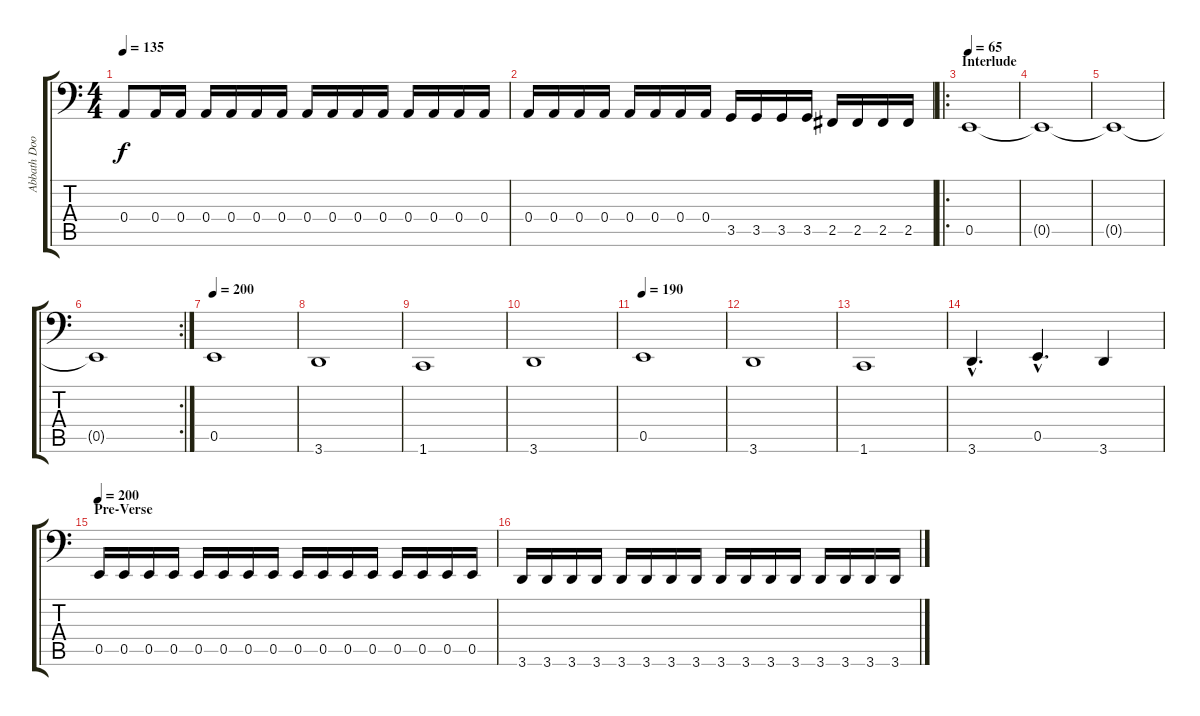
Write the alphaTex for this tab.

\track ("Abbath Doom Occulta (Bass)" "Abbath Doo") {instrument electricbasspick}
\staff {score tabs}
\tuning (B2 Gb2 D2 A1 E1 B0) {hide}
\ts (4 4)
\tempo 135
\clef f4
\ks c
0.4.8{dy f} 0.4.16 0.4.16 0.4.16 0.4.16 0.4.16 0.4.16 0.4.16 0.4.16 0.4.16 0.4.16 0.4.16 0.4.16 0.4.16 0.4.16 |
0.4.16 0.4.16 0.4.16 0.4.16 0.4.16 0.4.16 0.4.16 0.4.16 3.5.16 3.5.16 3.5.16 3.5.16 2.5.16 2.5.16 2.5.16 2.5.16 |
\ro
\section ("" "Interlude")
\tempo 65
0.5.1 |
0.5{t}.1 |
0.5{t}.1 |
\rc 2
0.5{t}.1 |
\tempo 200
0.5.1 |
3.6.1 |
1.6.1 |
3.6.1 |
\tempo 190
0.5.1 |
3.6.1 |
1.6.1 |
3.6{hac}.4{d} 0.5{hac}.4{d} 3.6.4 |
\section ("" "Pre-Verse")
\tempo 200
0.5.16{volume 15} 0.5.16 0.5.16 0.5.16 0.5.16 0.5.16 0.5.16 0.5.16 0.5.16 0.5.16 0.5.16 0.5.16 0.5.16 0.5.16 0.5.16 0.5.16 |
3.6.16 3.6.16 3.6.16 3.6.16 3.6.16 3.6.16 3.6.16 3.6.16 3.6.16 3.6.16 3.6.16 3.6.16 3.6.16 3.6.16 3.6.16 3.6.16
